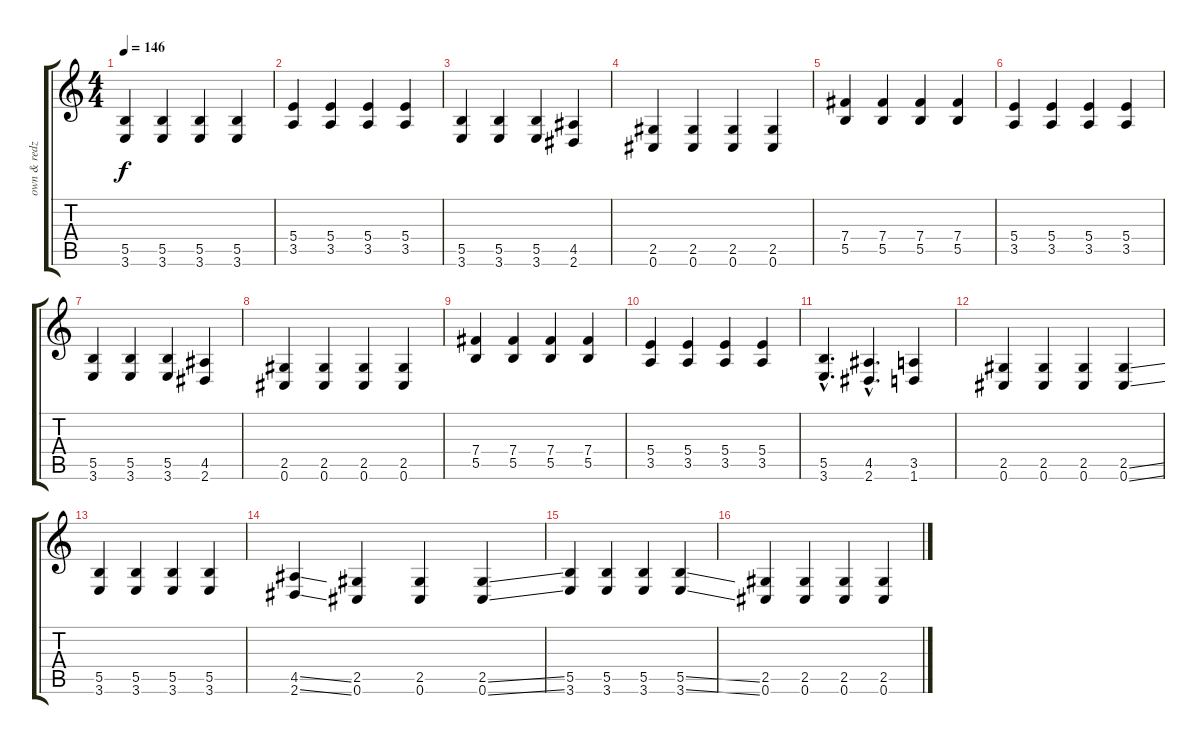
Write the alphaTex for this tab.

\track ("own & redz" "own & redz") {instrument distortionguitar}
\staff {score tabs}
\tuning (Db4 Ab3 E3 B2 Gb2 Db2) {hide}
\ts (4 4)
\tempo 146
\clef g2
\ks c
(5.5 3.6).4{dy f} (5.5 3.6).4 (5.5 3.6).4 (5.5 3.6).4 |
(5.4 3.5).4 (5.4 3.5).4 (5.4 3.5).4 (5.4 3.5).4 |
(5.5 3.6).4 (5.5 3.6).4 (5.5 3.6).4 (4.5 2.6).4 |
(2.5 0.6).4 (2.5 0.6).4 (2.5 0.6).4 (2.5 0.6).4 |
(7.4 5.5).4 (7.4 5.5).4 (7.4 5.5).4 (7.4 5.5).4 |
(5.4 3.5).4 (5.4 3.5).4 (5.4 3.5).4 (5.4 3.5).4 |
(5.5 3.6).4 (5.5 3.6).4 (5.5 3.6).4 (4.5 2.6).4 |
(2.5 0.6).4 (2.5 0.6).4 (2.5 0.6).4 (2.5 0.6).4 |
(7.4 5.5).4 (7.4 5.5).4 (7.4 5.5).4 (7.4 5.5).4 |
(5.4 3.5).4 (5.4 3.5).4 (5.4 3.5).4 (5.4 3.5).4 |
(5.5{hac} 3.6{hac}).4{d} (4.5{hac} 2.6{hac}).4{d} (3.5 1.6).4 |
(2.5 0.6).4 (2.5 0.6).4 (2.5 0.6).4 (2.5{ss} 0.6{ss}).4 |
(5.5 3.6).4 (5.5 3.6).4 (5.5 3.6).4 (5.5 3.6).4 |
(4.5{ss} 2.6{ss}).4 (2.5 0.6).4 (2.5 0.6).4 (2.5{ss} 0.6{ss}).4 |
(5.5 3.6).4 (5.5 3.6).4 (5.5 3.6).4 (5.5{ss} 3.6{ss}).4 |
(2.5 0.6).4 (2.5 0.6).4 (2.5 0.6).4 (2.5{ss} 0.6{ss}).4
